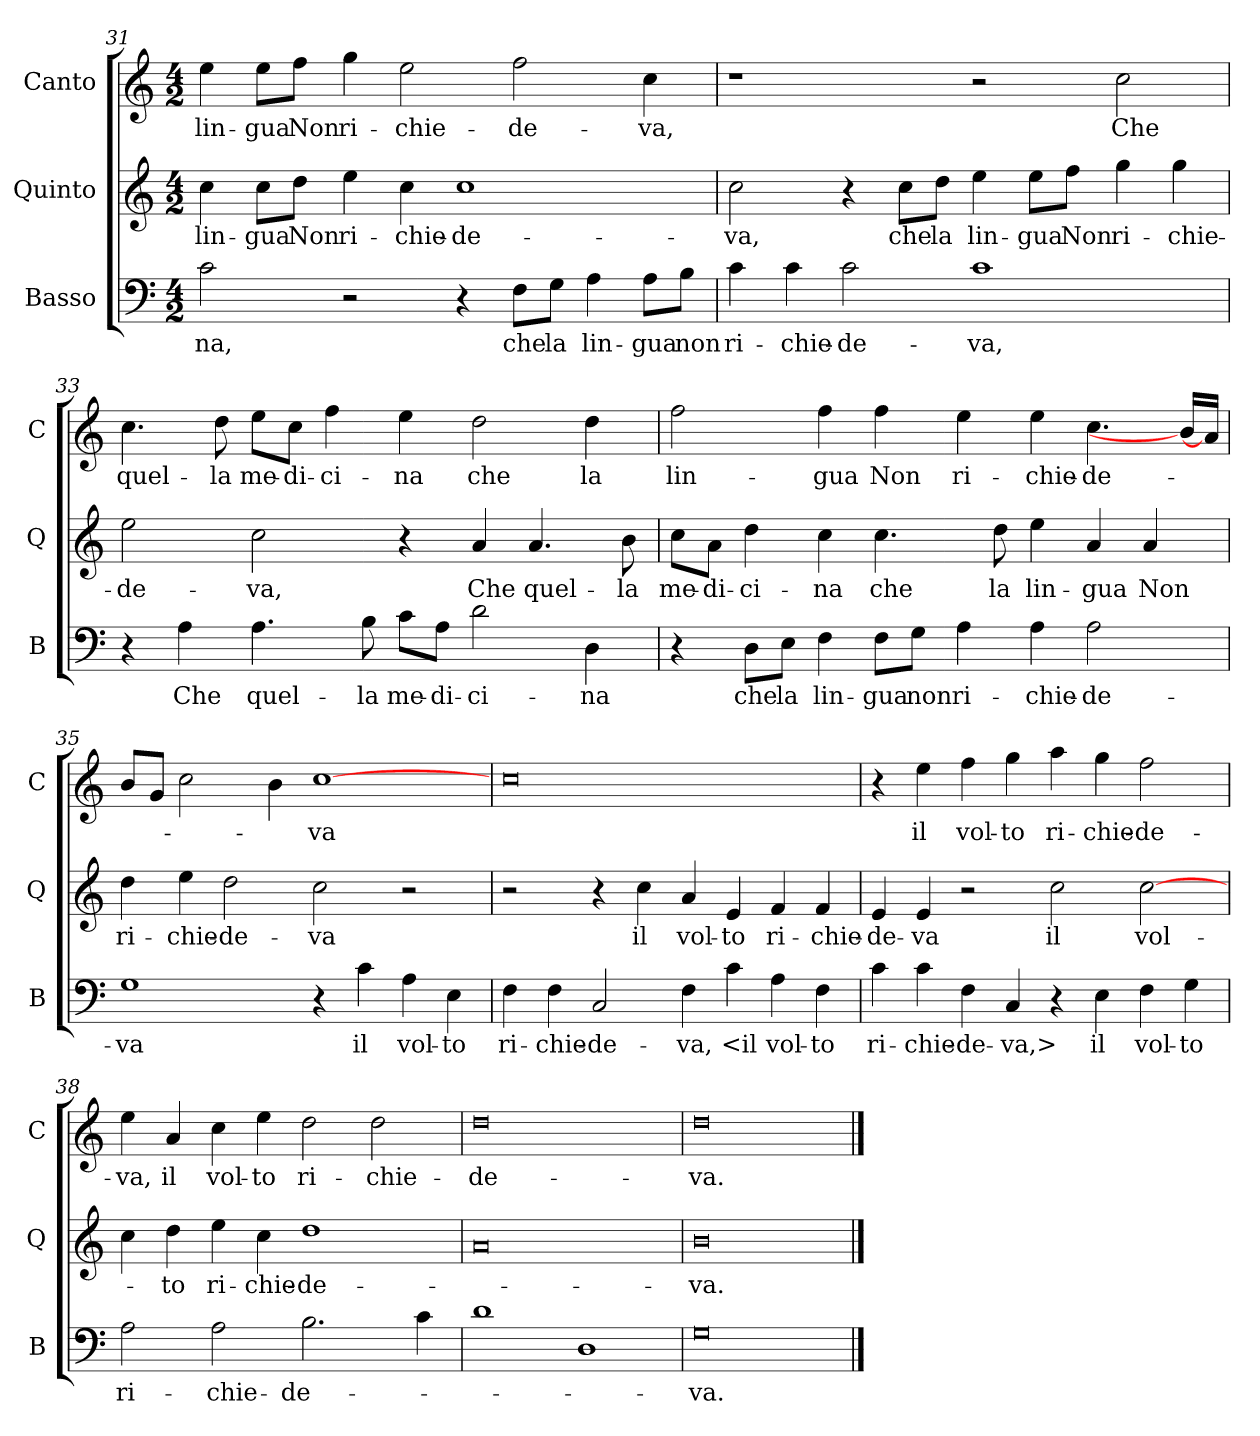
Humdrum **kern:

**kern	**text	**kern	**text	**kern	**text
*part3	*part3	*part2	*part2	*part1	*part1
*staff3	*staff3	*staff2	*staff2	*staff1	*staff1
*I"Basso	*	*I"Quinto	*	*I"Canto	*
*I'B	*	*I'Q	*	*I'C	*
*clefF4	*	*clefG2	*	*clefG2	*
*k[]	*	*k[]	*	*k[]	*
*M4/2	*	*M4/2	*	*M4/2	*
=31	=31	=31	=31	=31	=31
2c	-na,	4cc	lin-	4ee	lin-
.	.	8ccL	-gua	8eeL	-gua
.	.	8ddJ	Non	8ffJ	Non
2r	.	4ee	ri-	4gg	ri-
.	.	4cc	-chie-	2ee	-chie-
4r	.	1cc	-de-	.	.
8FL	che	.	.	2ff	-de-
8GJ	la	.	.	.	.
4A	lin-	.	.	.	.
8AL	-gua	.	.	4cc	-va,
8BJ	non	.	.	.	.
=32	=32	=32	=32	=32	=32
4c	ri-	2cc	-va,	1r	.
4c	-chie-	.	.	.	.
2c	-de-	4r	.	.	.
.	.	8ccL	che	.	.
.	.	8ddJ	la	.	.
1c	-va,	4ee	lin-	2r	.
.	.	8eeL	-gua	.	.
.	.	8ffJ	Non	.	.
.	.	4gg	ri-	2cc	Che
.	.	4gg	-chie-	.	.
=33	=33	=33	=33	=33	=33
4r	.	2ee	-de-	4.cc	quel-
4A	Che	.	.	.	.
.	.	.	.	8dd	-la
4.A	quel-	2cc	-va,	8eeL	me-
.	.	.	.	8ccJ	-di-
.	.	.	.	4ff	-ci-
8B	-la	.	.	.	.
8cL	me-	4r	.	4ee	-na
8AJ	-di-	.	.	.	.
2d	-ci-	4a	Che	2dd	che
.	.	4.a	quel-	.	.
4D	-na	.	.	4dd	la
.	.	8b	-la	.	.
=34	=34	=34	=34	=34	=34
4r	.	8ccL	me-	2ff	lin-
.	.	8aJ	-di-	.	.
8DL	che	4dd	-ci-	.	.
8EJ	la	.	.	.	.
4F	lin-	4cc	-na	4ff	-gua
8FL	-gua	4.cc	che	4ff	Non
8GJ	non	.	.	.	.
4A	ri-	.	.	4ee	ri-
.	.	8dd	la	.	.
4A	-chie-	4ee	lin-	4ee	-chie-
2A	-de-	4a	-gua	4.cc	-de-
.	.	4a	Non	.	.
.	.	.	.	16bLL]	.
.	.	.	.	16aJJ]	.
=35	=35	=35	=35	=35	=35
1G	-va	4dd	ri-	8bL	.
.	.	.	.	8gJ	.
.	.	4ee	-chie-	2cc	.
.	.	2dd	-de-	.	.
.	.	.	.	4b	.
4r	.	2cc	-va	[1cc	-va
4c	il	.	.	.	.
4A	vol-	2r	.	.	.
4E	-to	.	.	.	.
=36	=36	=36	=36	=36	=36
4F	ri-	2r	.	0cc	.
4F	-chie-	.	.	.	.
2C	-de-	4r	.	.	.
.	.	4cc	il	.	.
4F	-va,	4a	vol-	.	.
4c	<il	4e	-to	.	.
4A	vol-	4f	ri-	.	.
4F	-to	4f	-chie-	.	.
=37	=37	=37	=37	=37	=37
4c	ri-	4e	-de-	4r	.
4c	-chie-	4e	-va	4ee	il
4F	-de-	2r	.	4ff	vol-
4C	-va,>	.	.	4gg	-to
4r	.	2cc	il	4aa	ri-
4E	il	.	.	4gg	-chie-
4F	vol-	[2cc	vol-	2ff	-de-
4G	-to	.	.	.	.
=38	=38	=38	=38	=38	=38
2A	ri-	4cc	.	4ee	-va,
.	.	4dd	-to	4a	il
2A	-chie-	4ee	ri-	4cc	vol-
.	.	4cc	-chie-	4ee	-to
2.B	-de-	1dd	-de-	2dd	ri-
.	.	.	.	2dd	-chie-
4c	.	.	.	.	.
=39	=39	=39	=39	=39	=39
1d	.	0a	.	0dd	-de-
1D	.	.	.	.	.
=40	=40	=40	=40	=40	=40
0G	-va.	0b	-va.	0dd	-va.
==	==	==	==	==	==
*-	*-	*-	*-	*-	*-
